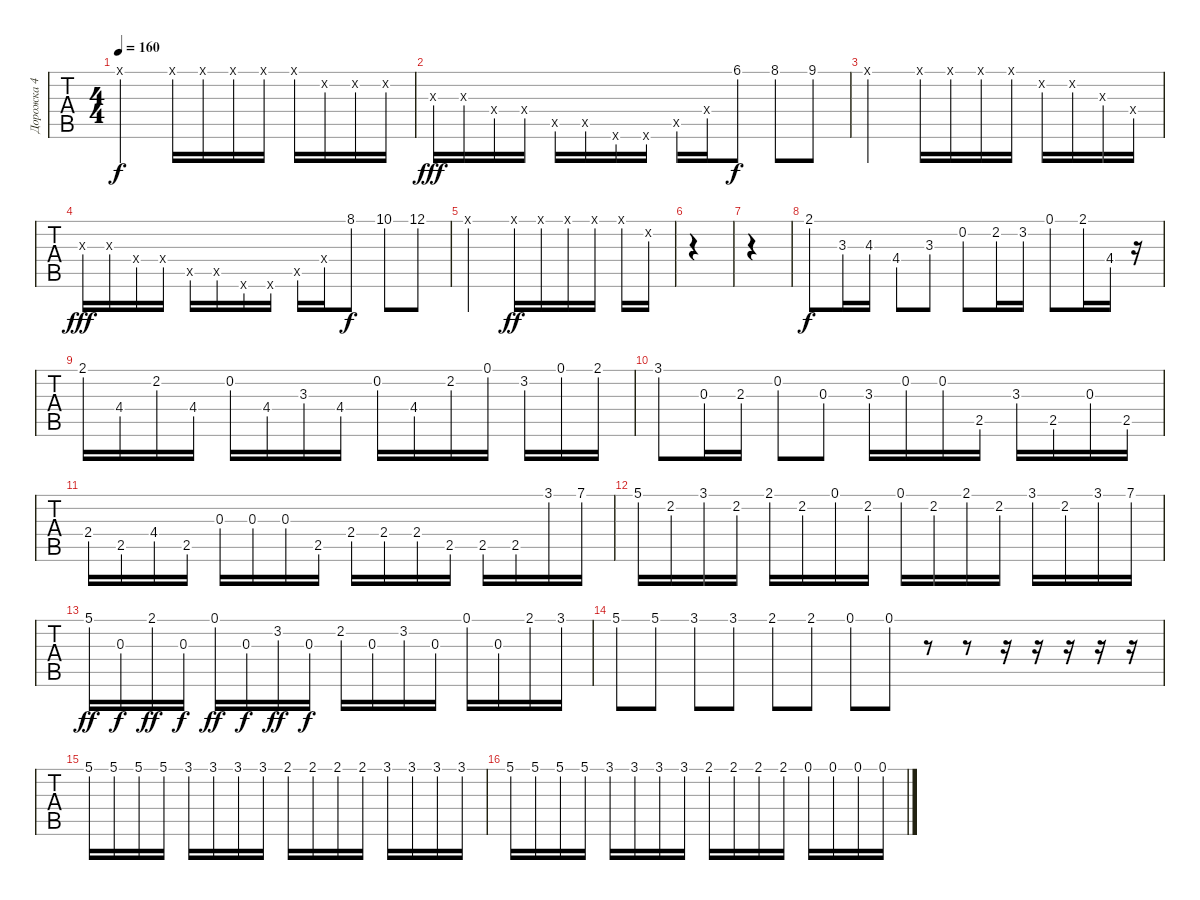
\track ("Дорожка 4" "Дорожка 4") {instrument acousticguitarsteel}
\staff {tabs}
\tuning (E4 B3 G3 D3 A2 E2) {hide}
\ts (4 4)
\tempo 160
\clef g2
\ks c
8.1{x}.2{dy f} 8.1{x}.16 7.1{x}.16 5.1{x}.16 1.1{x}.16 0.1{x}.16 3.2{x}.16 1.2{x}.16 0.2{x}.16 |
3.3{x}.16{dy fff} 3.3{x}.16 4.4{x}.16 4.4{x}.16 4.5{x}.16 4.5{x}.16 2.6{x}.16 2.6{x}.16 4.5{x}.16 4.4{x}.16 6.1.8{dy f} 8.1.8 9.1.8 |
7.1{x}.2 7.1{x}.16 5.1{x}.16 3.1{x}.16 2.1{x}.16 3.2{x}.16 2.2{x}.16 4.3{x}.16 4.4{x}.16 |
0.3{x}.16{dy fff} 0.3{x}.16 2.4{x}.16 2.4{x}.16 3.5{x}.16 3.5{x}.16 3.6{x}.16 3.6{x}.16 3.5{x}.16 2.4{x}.16 8.1.8{dy f} 10.1.8 12.1.8 |
9.1{x}.2 9.1{x}.16{dy ff} 7.1{x}.16 6.1{x}.16 2.1{x}.16 0.1{x}.16 2.2{x}.16 |
|
|
2.1.8{dy f instrument tremolostrings} 3.3.16 4.3.16 4.4.8 3.3.8 0.2.8 2.2.16 3.2.16 0.1.8 2.1.16 4.4.16 r.16 |
2.1.16 4.4.16 2.2.16 4.4.16 0.2.16 4.4.16 3.3.16 4.4.16 0.2.16 4.4.16 2.2.16 0.1.16 3.2.16 0.1.16 2.1.16 |
3.1.8 0.3.16 2.3.16 0.2.8 0.3.8 3.3.16 0.2.16 0.2.16 2.5.16 3.3.16 2.5.16 0.3.16 2.5.16 |
2.4.16 2.5.16 4.4.16 2.5.16 0.3.16 0.3.16 0.3.16 2.5.16 2.4.16 2.4.16 2.4.16 2.5.16 2.5.16 2.5.16 3.1.16 7.1.16 |
5.1.16 2.2.16 3.1.16 2.2.16 2.1.16 2.2.16 0.1.16 2.2.16 0.1.16 2.2.16 2.1.16 2.2.16 3.1.16 2.2.16 3.1.16 7.1.16 |
5.1.16{dy ff} 0.3.16{dy f} 2.1.16{dy ff} 0.3.16{dy f} 0.1.16{dy ff} 0.3.16{dy f} 3.2.16{dy ff} 0.3.16{dy f} 2.2.16 0.3.16 3.2.16 0.3.16 0.1.16 0.3.16 2.1.16 3.1.16 |
5.1.8{instrument tremolostrings} 5.1.8 3.1.8 3.1.8 2.1.8 2.1.8 0.1.8 0.1.8 r.8 r.8 r.16 r.16 r.16 r.16 r.16 |
5.1.16 5.1.16 5.1.16 5.1.16 3.1.16 3.1.16 3.1.16 3.1.16 2.1.16 2.1.16 2.1.16 2.1.16 3.1.16 3.1.16 3.1.16 3.1.16 |
5.1.16 5.1.16 5.1.16 5.1.16 3.1.16 3.1.16 3.1.16 3.1.16 2.1.16 2.1.16 2.1.16 2.1.16 0.1.16 0.1.16 0.1.16 0.1.16
